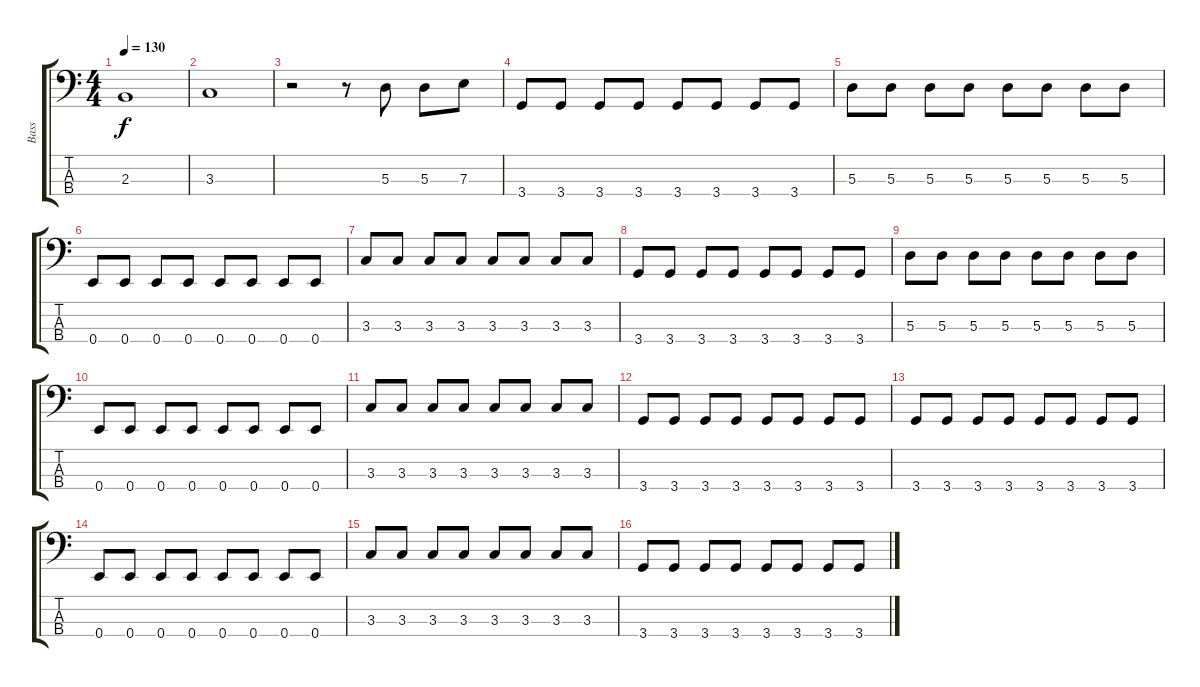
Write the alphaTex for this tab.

\track ("Bass" "Bass") {instrument electricbasspick}
\staff {score tabs}
\tuning (G2 D2 A1 E1) {hide}
\ts (4 4)
\tempo 130
\clef f4
\ks c
2.3.1{dy f} |
3.3.1 |
r.2 r.8 5.3.8 5.3.8 7.3.8 |
3.4.8 3.4.8 3.4.8 3.4.8 3.4.8 3.4.8 3.4.8 3.4.8 |
5.3.8 5.3.8 5.3.8 5.3.8 5.3.8 5.3.8 5.3.8 5.3.8 |
0.4.8 0.4.8 0.4.8 0.4.8 0.4.8 0.4.8 0.4.8 0.4.8 |
3.3.8 3.3.8 3.3.8 3.3.8 3.3.8 3.3.8 3.3.8 3.3.8 |
3.4.8 3.4.8 3.4.8 3.4.8 3.4.8 3.4.8 3.4.8 3.4.8 |
5.3.8 5.3.8 5.3.8 5.3.8 5.3.8 5.3.8 5.3.8 5.3.8 |
0.4.8 0.4.8 0.4.8 0.4.8 0.4.8 0.4.8 0.4.8 0.4.8 |
3.3.8 3.3.8 3.3.8 3.3.8 3.3.8 3.3.8 3.3.8 3.3.8 |
3.4.8 3.4.8 3.4.8 3.4.8 3.4.8 3.4.8 3.4.8 3.4.8 |
3.4.8 3.4.8 3.4.8 3.4.8 3.4.8 3.4.8 3.4.8 3.4.8 |
0.4.8 0.4.8 0.4.8 0.4.8 0.4.8 0.4.8 0.4.8 0.4.8 |
3.3.8 3.3.8 3.3.8 3.3.8 3.3.8 3.3.8 3.3.8 3.3.8 |
3.4.8 3.4.8 3.4.8 3.4.8 3.4.8 3.4.8 3.4.8 3.4.8
